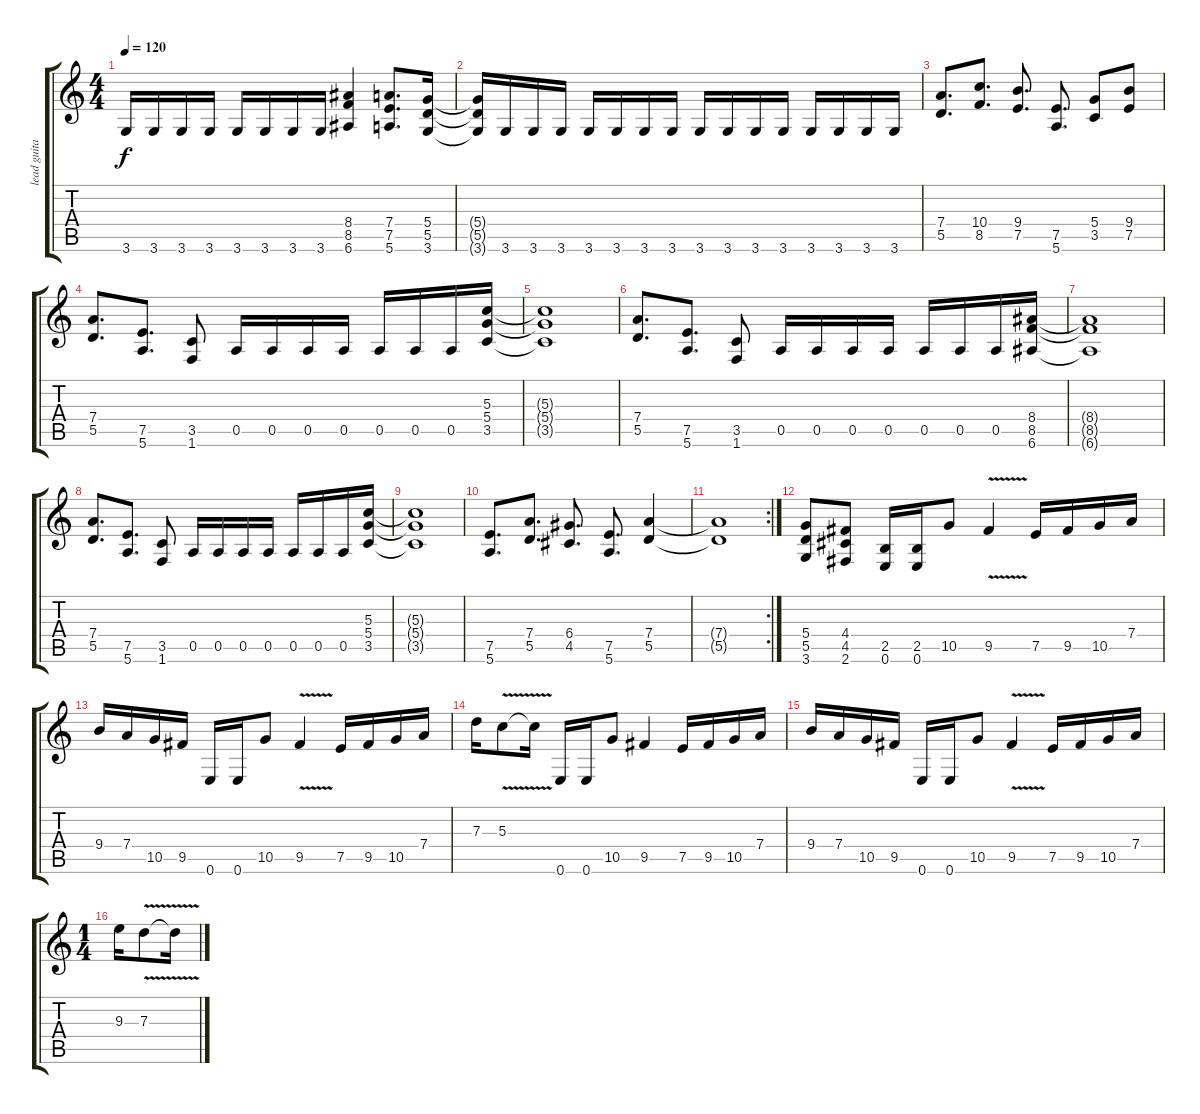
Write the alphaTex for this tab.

\track ("lead guitar " "lead guita") {instrument distortionguitar}
\staff {score tabs}
\tuning (E4 B3 G3 D3 A2 E2) {hide}
\ts (4 4)
\tempo 120
\clef g2
\ks c
3.6.16{dy f} 3.6.16 3.6.16 3.6.16 3.6.16 3.6.16 3.6.16 3.6.16 (8.4 8.5 6.6).4 (7.4 7.5 5.6).8{d} (5.4 5.5 3.6).16 |
(5.4{t} 5.5{t} 3.6{t}).16 3.6.16 3.6.16 3.6.16 3.6.16 3.6.16 3.6.16 3.6.16 3.6.16 3.6.16 3.6.16 3.6.16 3.6.16 3.6.16 3.6.16 3.6.16 |
(7.4 5.5).8{d} (10.4 8.5).8{d} (9.4 7.5).8{d} (7.5 5.6).8{d} (5.4 3.5).8 (9.4 7.5).8 |
(7.4 5.5).8{d} (7.5 5.6).8{d} (3.5 1.6).8 0.5.16 0.5.16 0.5.16 0.5.16 0.5.16 0.5.16 0.5.16 (5.3 5.4 3.5).16 |
(5.3{t} 5.4{t} 3.5{t}).1 |
(7.4 5.5).8{d} (7.5 5.6).8{d} (3.5 1.6).8 0.5.16 0.5.16 0.5.16 0.5.16 0.5.16 0.5.16 0.5.16 (8.4 8.5 6.6).16 |
(8.4{t} 8.5{t} 6.6{t}).1 |
(7.4 5.5).8{d} (7.5 5.6).8{d} (3.5 1.6).8 0.5.16 0.5.16 0.5.16 0.5.16 0.5.16 0.5.16 0.5.16 (5.3 5.4 3.5).16 |
(5.3{t} 5.4{t} 3.5{t}).1 |
(7.5 5.6).8{d} (7.4 5.5).8{d} (6.4 4.5).8{d} (7.5 5.6).8{d} (7.4 5.5).4 |
\rc 2
(7.4{t} 5.5{t}).1 |
(5.4 5.5 3.6).8 (4.4 4.5 2.6).8 (2.5 0.6).16 (2.5 0.6).16 10.5.8 9.5{v}.4 7.5.16 9.5.16 10.5.16 7.4.16 |
9.4.16 7.4.16 10.5.16 9.5.16 0.6.16 0.6.16 10.5.8 9.5{v}.4 7.5.16 9.5.16 10.5.16 7.4.16 |
7.3.16 5.3{v}.8 5.3{t}.16 0.6.16 0.6.16 10.5.8 9.5.4 7.5.16 9.5.16 10.5.16 7.4.16 |
9.4.16 7.4.16 10.5.16 9.5.16 0.6.16 0.6.16 10.5.8 9.5{v}.4 7.5.16 9.5.16 10.5.16 7.4.16 |
\ts (1 4)
9.3.16 7.3{v}.8 7.3{t}.16
